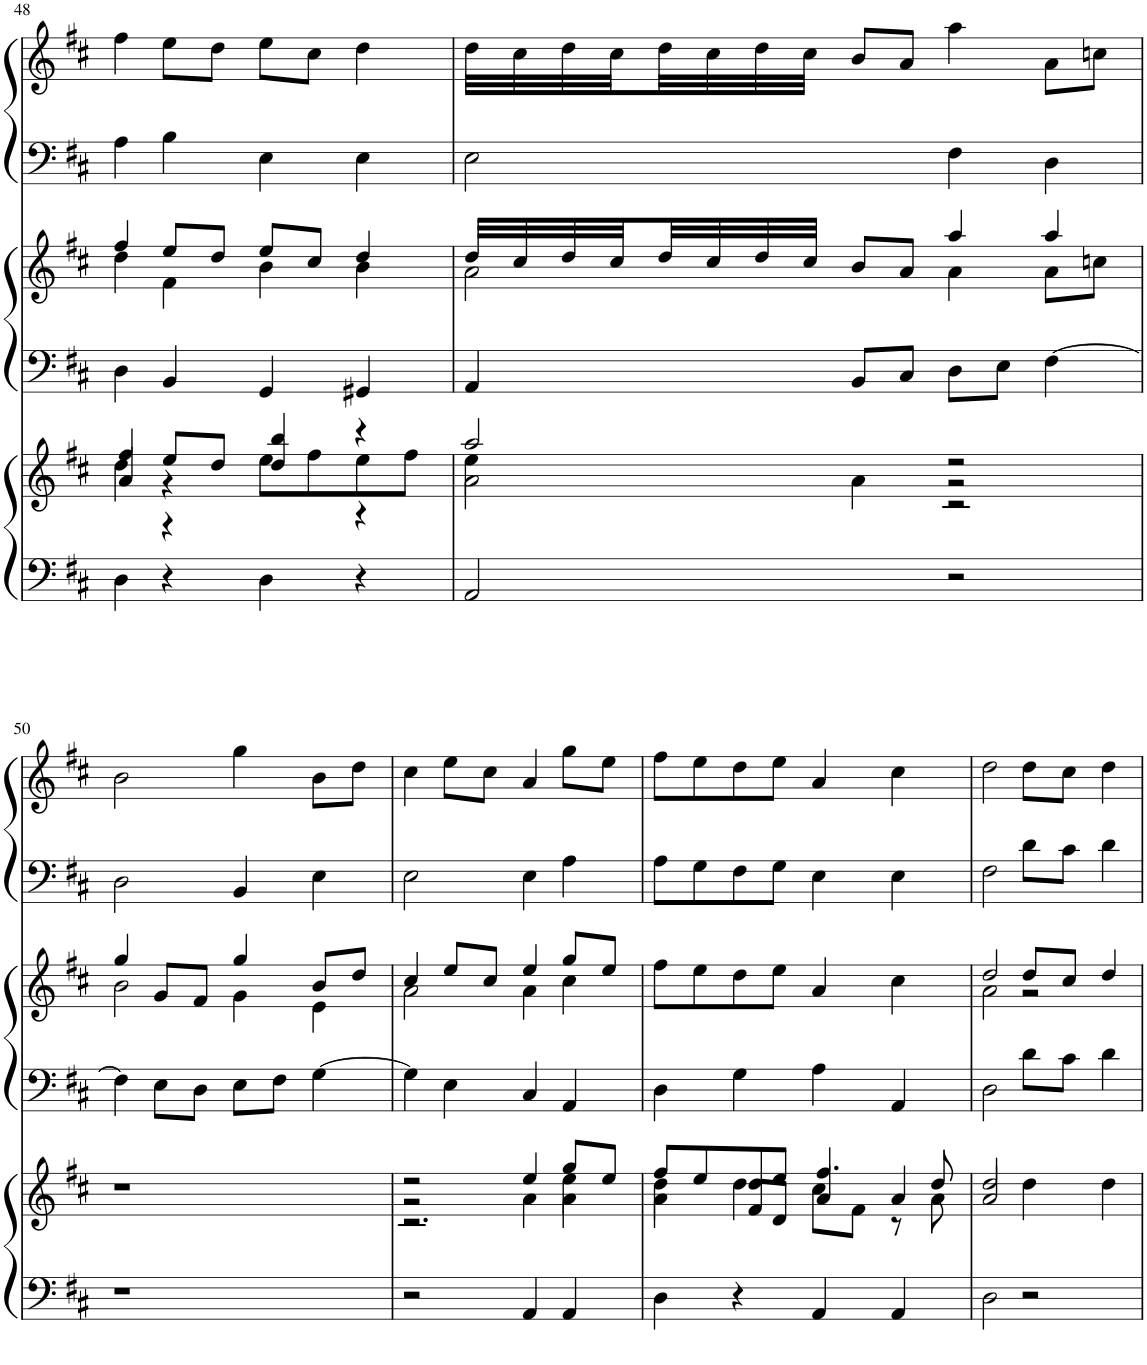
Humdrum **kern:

**kern	**kern	**kern	**kern	**kern	**kern
*part3	*part3	*part2	*part2	*part1	*part1
*staff6	*staff5	*staff4	*staff3	*staff2	*staff1
*I"Harpsichord 3	*	*I"Harpsichord 2	*	*I"Harpsichord 1	*
*I'Hp	*	*I'Hp	*	*I'Hp	*
!!LO:PB:g=z
*clefF4	*clefG2	*clefF4	*clefG2	*clefF4	*clefG2
*k[f#c#]	*k[f#c#]	*k[f#c#]	*k[f#c#]	*k[f#c#]	*k[f#c#]
*M4/4	*M4/4	*M4/4	*M4/4	*M4/4	*M4/4
=48	=48	=48	=48	=48	=48
*	*^	*	*^	*	*
*	*	*^	*	*	*	*	*
4D\	4ff#/	4dd\	4a/	4D\	4ff#/	4dd\	4A\	4ff#\
4r	8ee/L	4r	4r	4BB/	8ee/L	4f#\	4B\	8ee\L
.	8dd/J	.	.	.	8dd/J	.	.	8dd\J
4D\	4bb/	8ee\L	4dd/	4GG/	8ee/L	4b\	4E\	8ee\L
.	.	8ff#\	.	.	8cc#/J	.	.	8cc#\J
4r	4r	8ee\	4r	4GG#X/	4dd/	4b\	4E\	4dd\
.	.	8ff#\J	.	.	.	.	.	.
=49	=49	=49	=49	=49	=49	=49	=49	=49
2AA/	2aa/	4ee\	2a\	4AA/	32dd/LLL	2a\	2E\	32dd\LLL
.	.	.	.	.	32cc#/	.	.	32cc#\
.	.	.	.	.	32dd/	.	.	32dd\
.	.	.	.	.	32cc#/	.	.	32cc#\
.	.	.	.	.	32dd/	.	.	32dd\
.	.	.	.	.	32cc#/	.	.	32cc#\
.	.	.	.	.	32dd/	.	.	32dd\
.	.	.	.	.	32cc#/JJJ	.	.	32cc#\JJJ
.	.	4a\	.	8BB/L	8b/L	.	.	8b/L
.	.	.	.	8C#/J	8a/J	.	.	8a/J
2r	2r	2r	2r	8D\L	4aa/	4a\	4F#\	4aa\
.	.	.	.	8E\J	.	.	.	.
.	.	.	.	[4F#\	4aa/	8a\L	4D\	8a\L
.	.	.	.	.	.	8ccn\J	.	8ccn\J
*	*v	*v	*v	*	*	*	*	*
!!LO:LB:g=z
=50	=50	=50	=50	=50	=50	=50
1r	1r	4F#\]	4gg/	2b\	2D\	2b\
.	.	8E\L	8g/L	.	.	.
.	.	8D\J	8f#/J	.	.	.
.	.	8E\L	4gg/	4g\	4BB/	4gg\
.	.	8F#\J	.	.	.	.
.	.	[4G\	8b/L	4e\	4E\	8b\L
.	.	.	8dd/J	.	.	8dd\J
=51	=51	=51	=51	=51	=51	=51
*	*^	*	*	*	*	*
*	*	*^	*	*	*	*	*
2r	2r	2r	2.r	4G\]	4cc#/	2a\	2E\	4cc#\
.	.	.	.	4E\	8ee/L	.	.	8ee\L
.	.	.	.	.	8cc#/J	.	.	8cc#\J
4AA/	4ee/	4a\	.	4C#/	4ee/	4a\	4E\	4a/
4AA/	8gg/L	4ee\	4a\	4AA/	8gg/L	4cc#\	4A\	8gg\L
.	8ee/J	.	.	.	8ee/J	.	.	8ee\J
*	*	*	*	*	*v	*v	*	*
=52	=52	=52	=52	=52	=52	=52	=52
4D\	8ff#/L	4dd\	4a\	4D\	8ff#\L	8A\L	8ff#\L
.	8ee/	.	.	.	8ee\	8G\	8ee\
4r	8dd/	4dd\	8f#/L	4G\	8dd\	8F#\	8dd\
.	8ee/J	.	8d/J	.	8ee\J	8G\J	8ee\J
4AA/	4.ff#/	8cc#\L	4a/	4A\	4a/	4E\	4a/
.	.	8f#\J	.	.	.	.	.
4AA/	.	4a/	8r	4AA/	4cc#\	4E\	4cc#\
.	8dd/	.	8a\	.	.	.	.
*	*	*v	*v	*	*	*	*
=53	=53	=53	=53	=53	=53	=53
*	*	*	*	*^	*	*
2D\	2dd/	2a/	2D\	2dd/	2a\	2F#\	2dd\
2r	4dd\	2ryy	8d\L	8dd/L	2r	8d\L	8dd\L
.	.	.	8c#\J	8cc#/J	.	8c#\J	8cc#\J
.	4dd\	.	4d\	4dd/	.	4d\	4dd\
*	*v	*v	*	*v	*v	*	*
=	=	=	=	=	=
*-	*-	*-	*-	*-	*-
